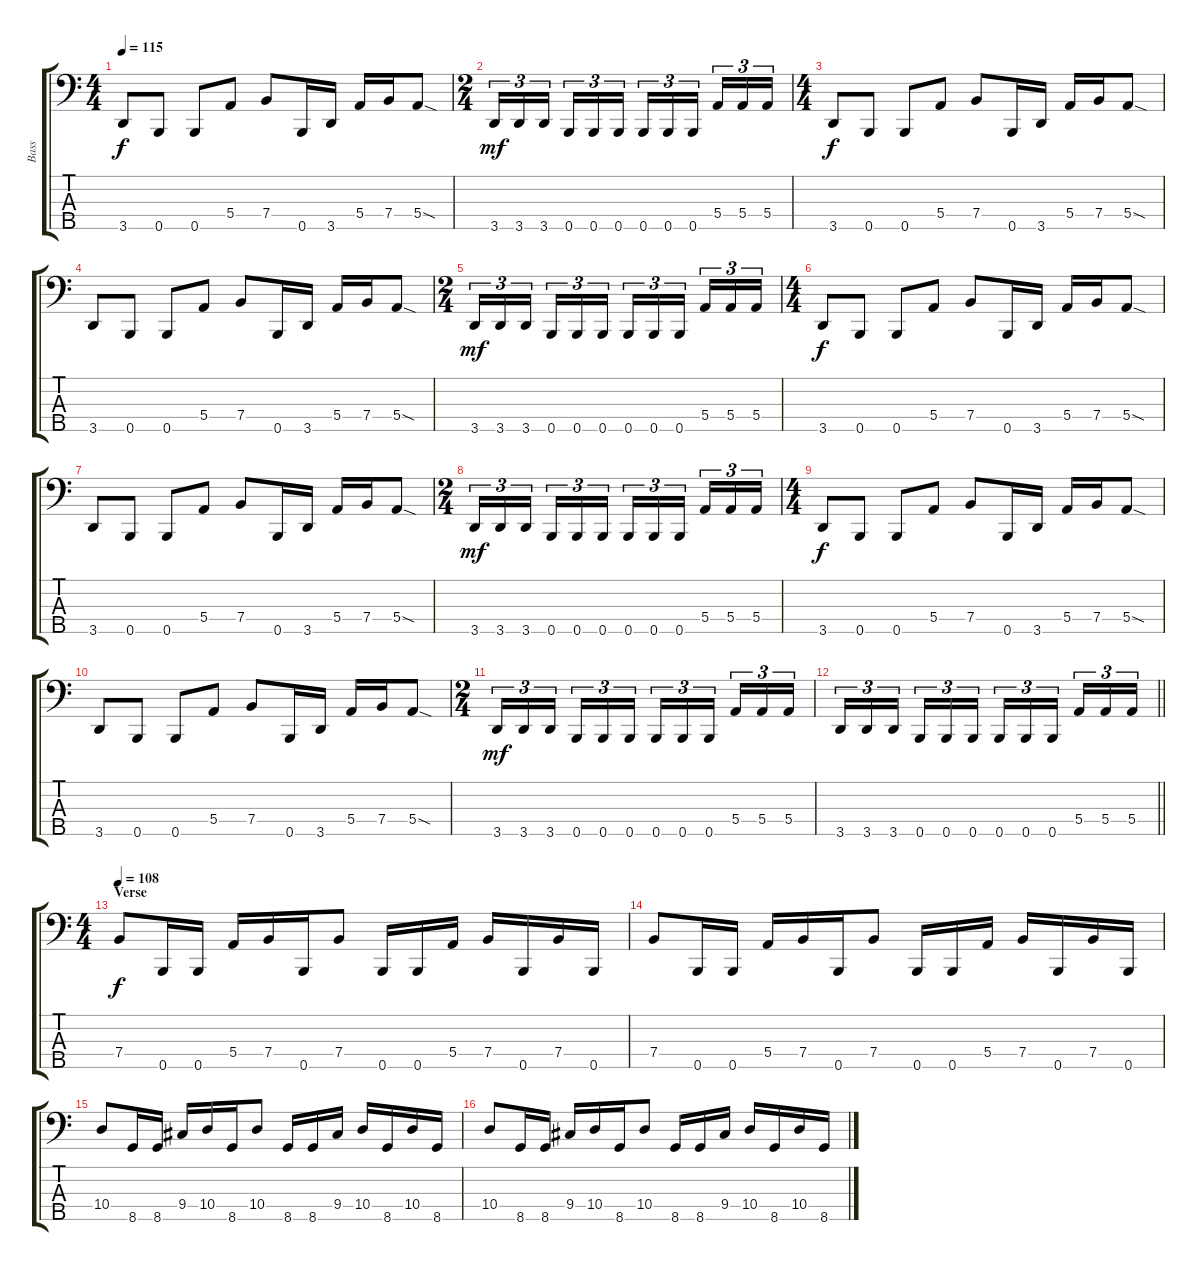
\track ("Bass" "Bass") {instrument electricbasspick}
\staff {score tabs}
\tuning (G2 D2 A1 E1 B0) {hide}
\ts (4 4)
\tempo 115
\clef f4
\ks c
3.5.8{dy f} 0.5.8 0.5.8 5.4.8 7.4.8 0.5.16 3.5.16 5.4.16 7.4.16 5.4{sod}.8 |
\ts (2 4)
3.5.16{tu (3 2) dy mf} 3.5.16{tu (3 2)} 3.5.16{tu (3 2) beam splitsecondary} 0.5.16{tu (3 2)} 0.5.16{tu (3 2)} 0.5.16{tu (3 2)} 0.5.16{tu (3 2)} 0.5.16{tu (3 2)} 0.5.16{tu (3 2) beam splitsecondary} 5.4.16{tu (3 2)} 5.4.16{tu (3 2)} 5.4.16{tu (3 2)} |
\ts (4 4)
3.5.8{dy f} 0.5.8 0.5.8 5.4.8 7.4.8 0.5.16 3.5.16 5.4.16 7.4.16 5.4{sod}.8 |
3.5.8 0.5.8 0.5.8 5.4.8 7.4.8 0.5.16 3.5.16 5.4.16 7.4.16 5.4{sod}.8 |
\ts (2 4)
3.5.16{tu (3 2) dy mf} 3.5.16{tu (3 2)} 3.5.16{tu (3 2) beam splitsecondary} 0.5.16{tu (3 2)} 0.5.16{tu (3 2)} 0.5.16{tu (3 2)} 0.5.16{tu (3 2)} 0.5.16{tu (3 2)} 0.5.16{tu (3 2) beam splitsecondary} 5.4.16{tu (3 2)} 5.4.16{tu (3 2)} 5.4.16{tu (3 2)} |
\ts (4 4)
3.5.8{dy f} 0.5.8 0.5.8 5.4.8 7.4.8 0.5.16 3.5.16 5.4.16 7.4.16 5.4{sod}.8 |
3.5.8 0.5.8 0.5.8 5.4.8 7.4.8 0.5.16 3.5.16 5.4.16 7.4.16 5.4{sod}.8 |
\ts (2 4)
3.5.16{tu (3 2) dy mf} 3.5.16{tu (3 2)} 3.5.16{tu (3 2) beam splitsecondary} 0.5.16{tu (3 2)} 0.5.16{tu (3 2)} 0.5.16{tu (3 2)} 0.5.16{tu (3 2)} 0.5.16{tu (3 2)} 0.5.16{tu (3 2) beam splitsecondary} 5.4.16{tu (3 2)} 5.4.16{tu (3 2)} 5.4.16{tu (3 2)} |
\ts (4 4)
3.5.8{dy f} 0.5.8 0.5.8 5.4.8 7.4.8 0.5.16 3.5.16 5.4.16 7.4.16 5.4{sod}.8 |
3.5.8 0.5.8 0.5.8 5.4.8 7.4.8 0.5.16 3.5.16 5.4.16 7.4.16 5.4{sod}.8 |
\ts (2 4)
3.5.16{tu (3 2) dy mf} 3.5.16{tu (3 2)} 3.5.16{tu (3 2) beam splitsecondary} 0.5.16{tu (3 2)} 0.5.16{tu (3 2)} 0.5.16{tu (3 2)} 0.5.16{tu (3 2)} 0.5.16{tu (3 2)} 0.5.16{tu (3 2) beam splitsecondary} 5.4.16{tu (3 2)} 5.4.16{tu (3 2)} 5.4.16{tu (3 2)} |
\barLineRight lightlight
3.5.16{tu (3 2)} 3.5.16{tu (3 2)} 3.5.16{tu (3 2) beam splitsecondary} 0.5.16{tu (3 2)} 0.5.16{tu (3 2)} 0.5.16{tu (3 2)} 0.5.16{tu (3 2)} 0.5.16{tu (3 2)} 0.5.16{tu (3 2) beam splitsecondary} 5.4.16{tu (3 2)} 5.4.16{tu (3 2)} 5.4.16{tu (3 2)} |
\ts (4 4)
\section ("" "Verse")
\tempo 108
7.4.8{dy f} 0.5.16 0.5.16 5.4.16 7.4.16 0.5.16 7.4.8 0.5.16 0.5.16 5.4.16 7.4.16 0.5.16 7.4.16 0.5.16 |
7.4.8 0.5.16 0.5.16 5.4.16 7.4.16 0.5.16 7.4.8 0.5.16 0.5.16 5.4.16 7.4.16 0.5.16 7.4.16 0.5.16 |
10.4.8 8.5.16 8.5.16 9.4.16 10.4.16 8.5.16 10.4.8 8.5.16 8.5.16 9.4.16 10.4.16 8.5.16 10.4.16 8.5.16 |
10.4.8 8.5.16 8.5.16 9.4.16 10.4.16 8.5.16 10.4.8 8.5.16 8.5.16 9.4.16 10.4.16 8.5.16 10.4.16 8.5.16
